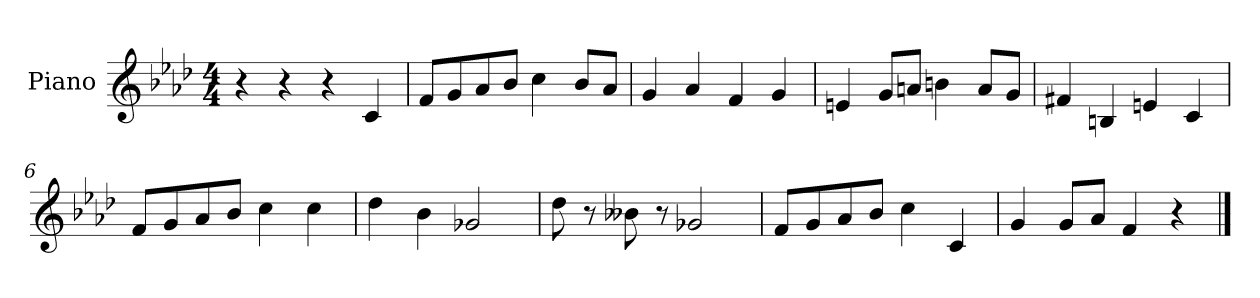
**kern
*part1
*staff1
*I"Piano
*I'Pno
*clefG2
*k[b-e-a-d-]
*M4/4
=1
4r
4r
4r
4c/
=2
8f/L
8g/
8a-/
8b-/J
4cc\
8b-/L
8a-/J
=3
4g/
4a-/
4f/
4g/
=4
4en/
8g/L
8an/J
4bn\
8a/L
8g/J
=5
4f#X/
4Bn/
4en/
4c/
=6
8f/L
8g/
8a-/
8b-/J
4cc\
4cc\
=7
4dd-\
4b-\
2g-X/
=8
8dd-\
8r
8b--X\
8r
2g-X/
=9
8f/L
8g/
8a-/
8b-/J
4cc\
4c/
=10
4g/
8g/L
8a-/J
4f/
4r
==
*-
